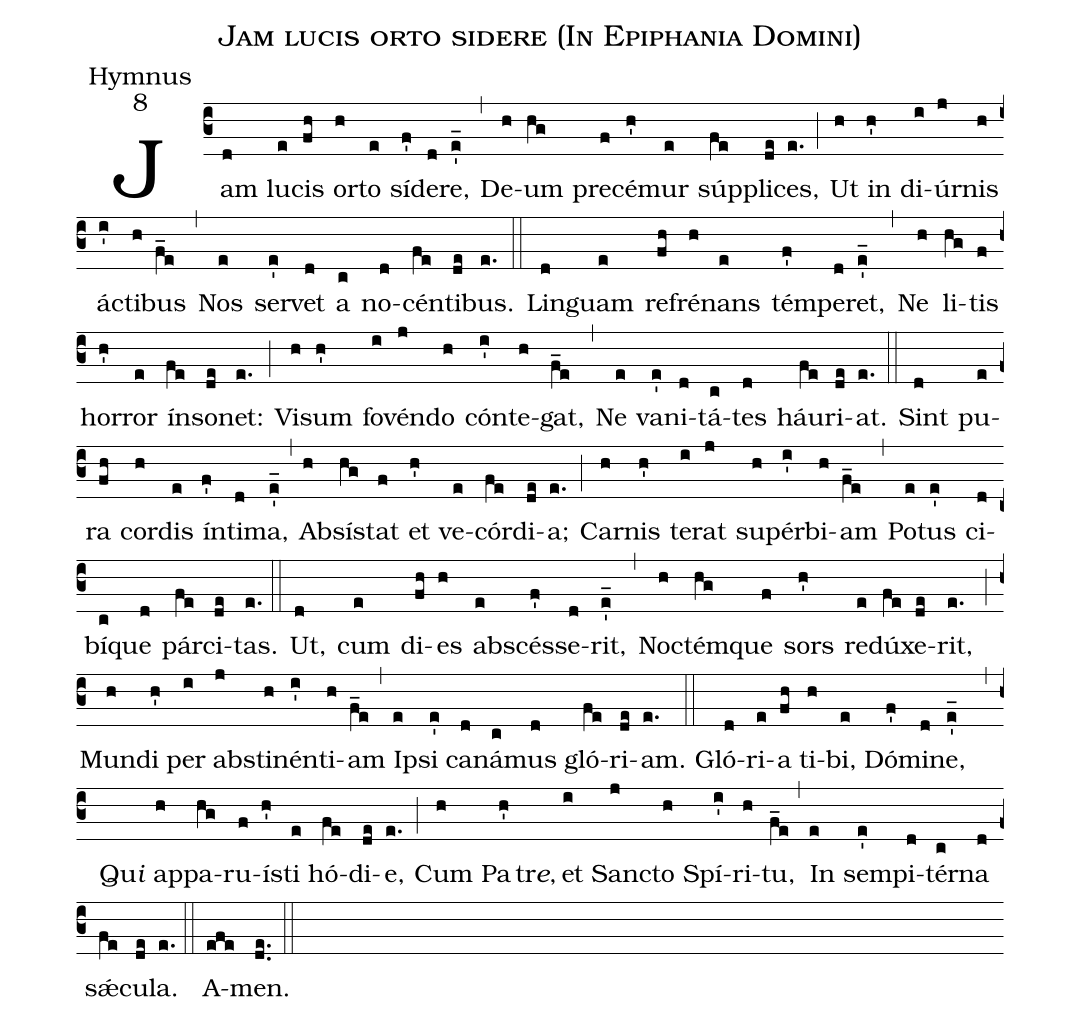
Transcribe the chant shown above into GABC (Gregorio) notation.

name:Jam lucis orto sidere (In Epiphania Domini);
office-part:Hymnus;
mode:8;
%%
(c3)Jam(d) lu(e)cis(fh) or(h)to(e) sí(f')de(d)re,(e_') (,)
De(h)um(hg) pre(f)cé(h')mur(e) súp(fe)pli(de)ces,(e.) (;)
Ut(h) in(h') di(i)úr(j)nis(h) ác(i')ti(h)bus(f_e) (,)
Nos(e) ser(e')vet(d) a(c) no(d)cén(fe)ti(de)bus.(e.) (::)
Lin(d)guam(e) re(fh)fré(h)nans(e) tém(f')pe(d)ret,(e_') (,)
Ne(h) li(hg)tis(f) hor(h')ror(e) ín(fe)so(de)net:(e.) (;)
Vi(h)sum(h') fo(i)vén(j)do(h) cón(i')te(h)gat,(f_e) (,)
Ne(e) va(e')ni(d)tá(c)tes(d) háu(fe)ri(de)at.(e.) (::)

Sint(d) pu(e)ra(fh) cor(h)dis(e) ín(f')ti(d)ma,(e_') (,)
Ab(h)sís(hg)tat(f) et(h') ve(e)cór(fe)di(de)a;(e.) (;)
Car(h)nis(h') te(i)rat(j) su(h)pér(i')bi(h)am(f_e) (,)
Po(e)tus(e') ci(d)bí(c)que(d) pár(fe)ci(de)tas.(e.) (::)

Ut,(d) cum(e) di(fh)es(h) ab(e)scés(f')se(d)rit,(e_') (,)
Noc(h)tém(hg)que(f) sors(h') re(e)dú(fe)xe(de)rit,(e.) (;)
Mun(h)di(h') per(i) abs(j)ti(h)nén(i')ti(h)am(f_e) (,)
Ip(e)si(e') ca(d)ná(c)mus(d) gló(fe)ri(de)am.(e.) (::)

Gló(d)ri(e)a(fh) ti(h)bi,(e) Dó(f')mi(d)ne,(e_') (,)
Qu<i>i</i>() ap(h)pa(hg)ru(f)ís(h')ti(e) hó(fe)di(de)e,(e.) (;)
Cum(h) Pa(h')tr<i>e</i>,() et(i) Sanc(j)to(h) Spí(i')ri(h)tu,(f_e) (,)
In(e) sem(e')pi(d)tér(c)na(d) sǽ(fe)cu(de)la.(e.) (::)
A(efe)men.(de..) (::)
